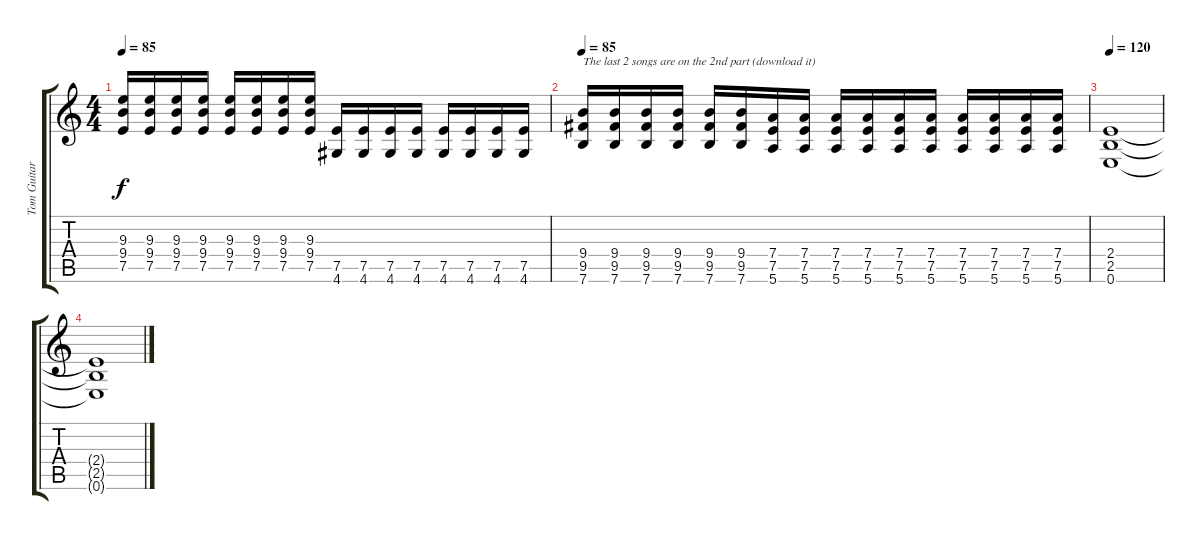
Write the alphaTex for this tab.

\track ("Tom Guitar 1" "Tom Guitar") {instrument distortionguitar}
\staff {score tabs}
\tuning (E4 B3 G3 D3 A2 E2) {hide}
\ts (4 4)
\tempo 85
\clef g2
\ks c
(9.3 9.4 7.5).16{dy f} (9.3 9.4 7.5).16 (9.3 9.4 7.5).16 (9.3 9.4 7.5).16 (9.3 9.4 7.5).16 (9.3 9.4 7.5).16 (9.3 9.4 7.5).16 (9.3 9.4 7.5).16 (7.5 4.6).16 (7.5 4.6).16 (7.5 4.6).16 (7.5 4.6).16 (7.5 4.6).16 (7.5 4.6).16 (7.5 4.6).16 (7.5 4.6).16 |
\tempo 85
(9.4 9.5 7.6).16{txt "The last 2 songs are on the 2nd part (download it)"} (9.4 9.5 7.6).16 (9.4 9.5 7.6).16 (9.4 9.5 7.6).16 (9.4 9.5 7.6).16 (9.4 9.5 7.6).16 (7.4 7.5 5.6).16 (7.4 7.5 5.6).16 (7.4 7.5 5.6).16 (7.4 7.5 5.6).16 (7.4 7.5 5.6).16 (7.4 7.5 5.6).16 (7.4 7.5 5.6).16 (7.4 7.5 5.6).16 (7.4 7.5 5.6).16 (7.4 7.5 5.6).16 |
\tempo 120
(2.4 2.5 0.6).1{volume 0} |
(2.4{t} 2.5{t} 0.6{t}).1
